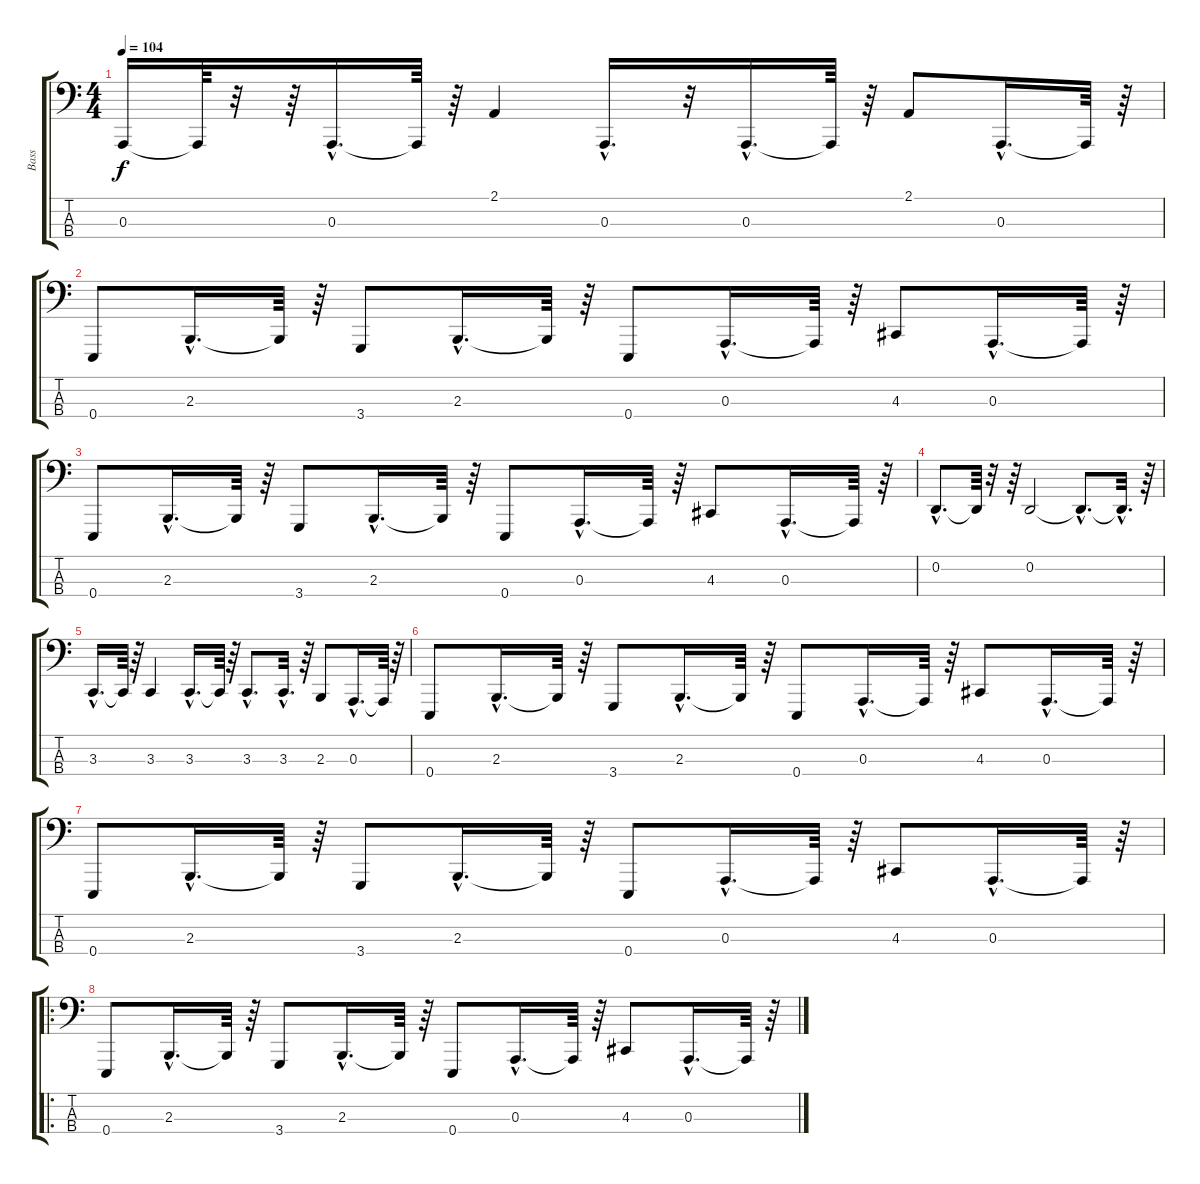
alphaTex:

\track ("Bass" "Bass") {instrument electricpiano1}
\staff {score tabs}
\tuning (G2 D2 A1 E1) {hide}
\ts (4 4)
\tempo 104
\clef f4
\ks c
0.3.16{dy f} 0.3{t}.64 r.32 r.64 0.3{hac}.16{d} 0.3{t}.64 r.64 2.1.4 0.3{hac}.16{d} r.32 0.3{hac}.16{d} 0.3{t}.64 r.64 2.1.8 0.3{hac}.16{d} 0.3{t}.64 r.64 |
0.4.8 2.3{hac}.16{d} 2.3{t}.64 r.64 3.4.8 2.3{hac}.16{d} 2.3{t}.64 r.64 0.4.8 0.3{hac}.16{d} 0.3{t}.64 r.64 4.3.8 0.3{hac}.16{d} 0.3{t}.64 r.64 |
0.4.8 2.3{hac}.16{d} 2.3{t}.64 r.64 3.4.8 2.3{hac}.16{d} 2.3{t}.64 r.64 0.4.8 0.3{hac}.16{d} 0.3{t}.64 r.64 4.3.8 0.3{hac}.16{d} 0.3{t}.64 r.64 |
0.2{hac}.8{d} 0.2{t}.64 r.32 r.64 0.2.2 0.2{hac t}.8{d} 0.2{hac t}.32{d} r.64 |
3.3{hac}.16{d} 3.3{t}.64 r.64 3.3.4 3.3{hac}.16{d} 3.3{t}.64 r.64 3.3{hac}.8{d} 3.3{hac}.32{d} r.64 2.3.8 0.3{hac}.16{d} 0.3{t}.64 r.64 |
0.4.8 2.3{hac}.16{d} 2.3{t}.64 r.64 3.4.8 2.3{hac}.16{d} 2.3{t}.64 r.64 0.4.8 0.3{hac}.16{d} 0.3{t}.64 r.64 4.3.8 0.3{hac}.16{d} 0.3{t}.64 r.64 |
0.4.8 2.3{hac}.16{d} 2.3{t}.64 r.64 3.4.8 2.3{hac}.16{d} 2.3{t}.64 r.64 0.4.8 0.3{hac}.16{d} 0.3{t}.64 r.64 4.3.8 0.3{hac}.16{d} 0.3{t}.64 r.64 |
\ro
0.4.8 2.3{hac}.16{d} 2.3{t}.64 r.64 3.4.8 2.3{hac}.16{d} 2.3{t}.64 r.64 0.4.8 0.3{hac}.16{d} 0.3{t}.64 r.64 4.3.8 0.3{hac}.16{d} 0.3{t}.64 r.64
